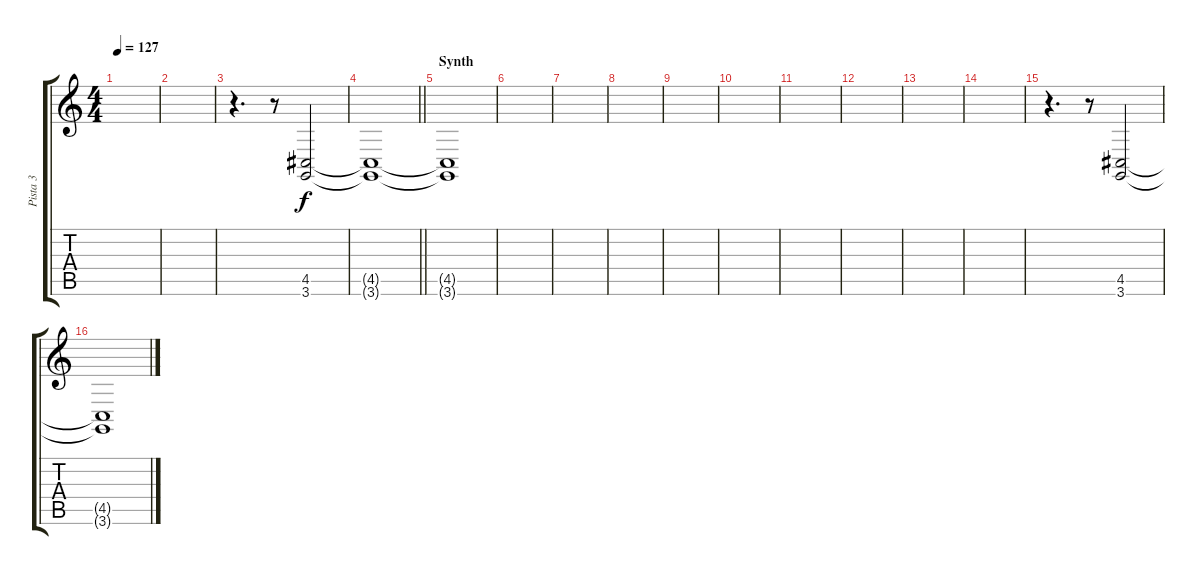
\track ("Pista 3" "Pista 3") {instrument seashore}
\staff {score tabs}
\tuning (E4 B3 G3 D3 A2 E2) {hide}
\ts (4 4)
\tempo 127
\clef g2
\ks c
|
|
r.4{d} r.8 (4.5 3.6).2 |
\barLineRight lightlight
(4.5{t} 3.6{t}).1 |
\section ("" "Synth")
(4.5{t} 3.6{t}).1 |
|
|
|
|
|
|
|
|
|
r.4{d} r.8 (4.5 3.6).2 |
(4.5{t} 3.6{t}).1
